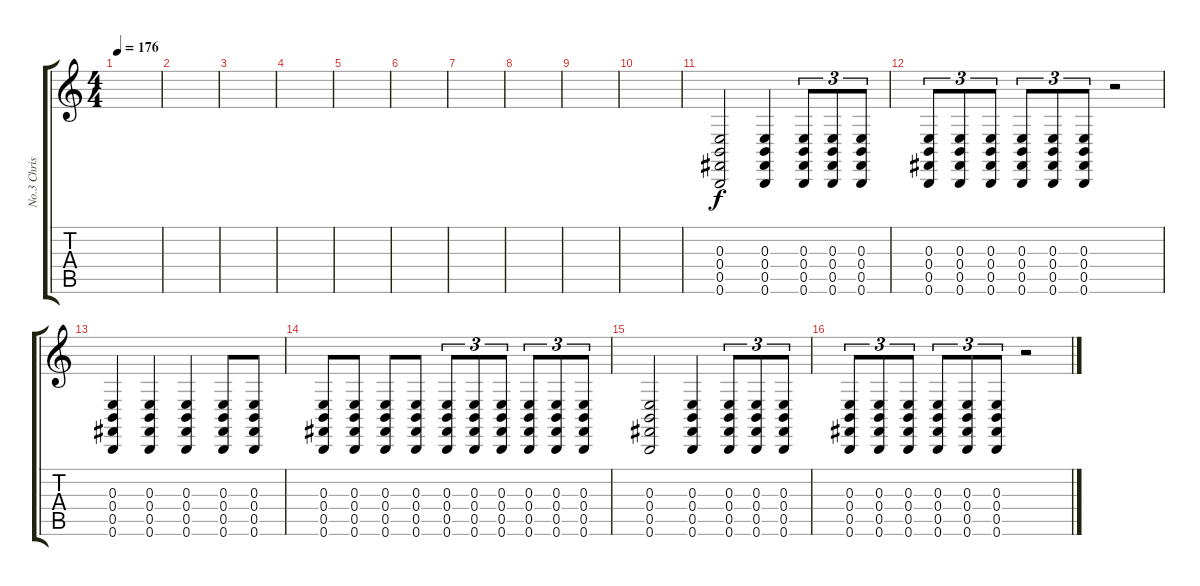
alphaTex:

\track ("No.3 Chris" "No.3 Chris") {instrument melodictom}
\staff {score tabs}
\tuning (Db4 Ab3 E3 B2 Gb2 B1) {hide}
\ts (4 4)
\tempo 176
\clef g2
\ks c
|
|
|
|
|
|
|
|
|
|
(0.3 0.4 0.5 0.6).2{volume 16} (0.3 0.4 0.5 0.6).4 (0.3 0.4 0.5 0.6).8{tu (3 2)} (0.3 0.4 0.5 0.6).8{tu (3 2)} (0.3 0.4 0.5 0.6).8{tu (3 2)} |
(0.3 0.4 0.5 0.6).8{tu (3 2)} (0.3 0.4 0.5 0.6).8{tu (3 2)} (0.3 0.4 0.5 0.6).8{tu (3 2)} (0.3 0.4 0.5 0.6).8{tu (3 2)} (0.3 0.4 0.5 0.6).8{tu (3 2)} (0.3 0.4 0.5 0.6).8{tu (3 2)} r.2 |
(0.3 0.4 0.5 0.6).4 (0.3 0.4 0.5 0.6).4 (0.3 0.4 0.5 0.6).4 (0.3 0.4 0.5 0.6).8 (0.3 0.4 0.5 0.6).8 |
(0.3 0.4 0.5 0.6).8 (0.3 0.4 0.5 0.6).8 (0.3 0.4 0.5 0.6).8 (0.3 0.4 0.5 0.6).8 (0.3 0.4 0.5 0.6).8{tu (3 2)} (0.3 0.4 0.5 0.6).8{tu (3 2)} (0.3 0.4 0.5 0.6).8{tu (3 2)} (0.3 0.4 0.5 0.6).8{tu (3 2)} (0.3 0.4 0.5 0.6).8{tu (3 2)} (0.3 0.4 0.5 0.6).8{tu (3 2)} |
(0.3 0.4 0.5 0.6).2 (0.3 0.4 0.5 0.6).4 (0.3 0.4 0.5 0.6).8{tu (3 2)} (0.3 0.4 0.5 0.6).8{tu (3 2)} (0.3 0.4 0.5 0.6).8{tu (3 2)} |
(0.3 0.4 0.5 0.6).8{tu (3 2)} (0.3 0.4 0.5 0.6).8{tu (3 2)} (0.3 0.4 0.5 0.6).8{tu (3 2)} (0.3 0.4 0.5 0.6).8{tu (3 2)} (0.3 0.4 0.5 0.6).8{tu (3 2)} (0.3 0.4 0.5 0.6).8{tu (3 2)} r.2
